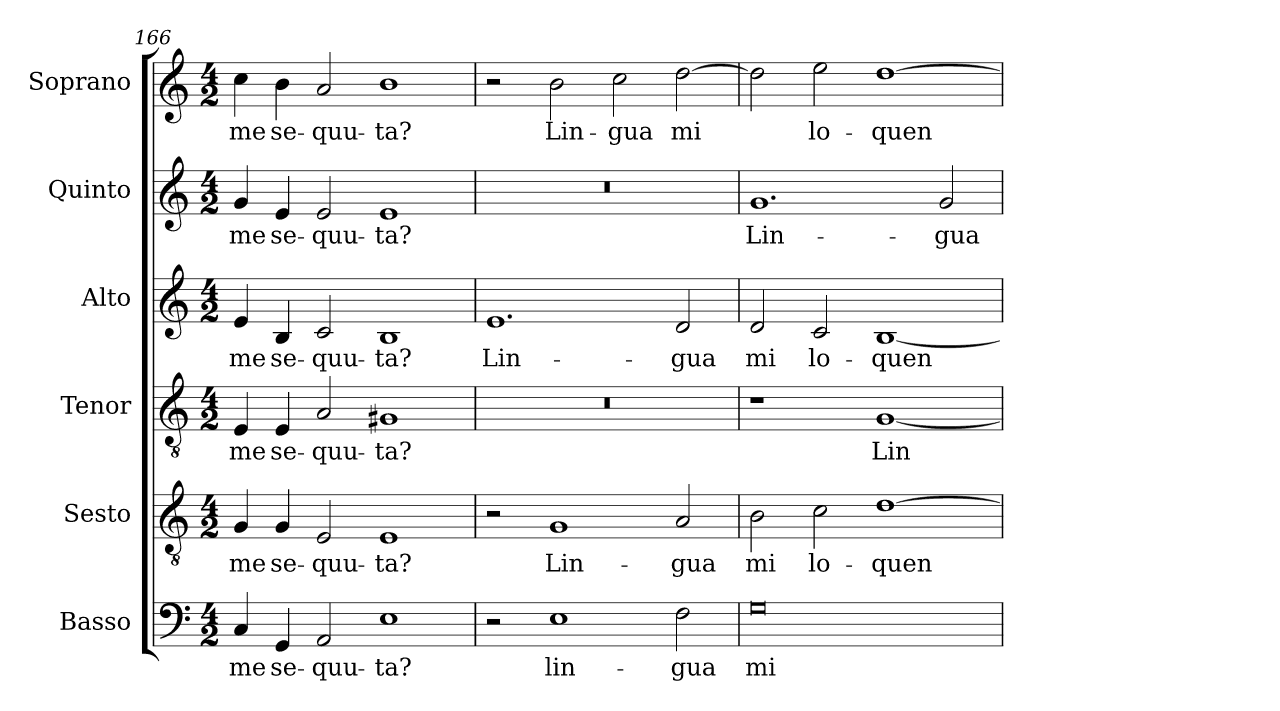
**kern	**text	**kern	**text	**kern	**text	**kern	**text	**kern	**text	**kern	**text
*part6	*part6	*part5	*part5	*part4	*part4	*part3	*part3	*part2	*part2	*part1	*part1
*staff6	*staff6	*staff5	*staff5	*staff4	*staff4	*staff3	*staff3	*staff2	*staff2	*staff1	*staff1
*I"Basso	*	*I"Sesto	*	*I"Tenor	*	*I"Alto	*	*I"Quinto	*	*I"Soprano	*
*I'B.	*	*I'Ss.	*	*I'T.	*	*I'A.	*	*I'Q.	*	*I'S.	*
*clefF4	*	*clefGv2	*	*clefGv2	*	*clefG2	*	*clefG2	*	*clefG2	*
*	*	*ITrd7c12	*	*ITrd7c12	*	*	*	*	*	*	*
*k[]	*	*k[]	*	*k[]	*	*k[]	*	*k[]	*	*k[]	*
*C:	*	*C:	*	*C:	*	*C:	*	*C:	*	*C:	*
*M4/2	*	*M4/2	*	*M4/2	*	*M4/2	*	*M4/2	*	*M4/2	*
=166	=166	=166	=166	=166	=166	=166	=166	=166	=166	=166	=166
!	!LO:LY:b:color=#000000	!	!	!	!	!	!	!	!	!	!
!	!	!	!LO:LY:b:color=#000000	!	!	!	!	!	!	!	!
!	!	!	!	!	!LO:LY:b:color=#000000	!	!	!	!	!	!
!	!	!	!	!	!	!	!LO:LY:b:color=#000000	!	!	!	!
!	!	!	!	!	!	!	!	!	!LO:LY:b:color=#000000	!	!
!	!	!	!	!	!	!	!	!	!	!	!LO:LY:b:color=#000000
4Ci/	-me	4GGi/	-me	4EEi/	-me	4ei/	-me	4gi/	-me	4cci\	-me
!	!LO:LY:b:color=#000000	!	!	!	!	!	!	!	!	!	!
!	!	!	!LO:LY:b:color=#000000	!	!	!	!	!	!	!	!
!	!	!	!	!	!LO:LY:b:color=#000000	!	!	!	!	!	!
!	!	!	!	!	!	!	!LO:LY:b:color=#000000	!	!	!	!
!	!	!	!	!	!	!	!	!	!LO:LY:b:color=#000000	!	!
!	!	!	!	!	!	!	!	!	!	!	!LO:LY:b:color=#000000
4GGi/	se-	4GGi/	se-	4EEi/	se-	4Bi/	se-	4ei/	se-	4bi\	se-
!	!LO:LY:b:color=#000000	!	!	!	!	!	!	!	!	!	!
!	!	!	!LO:LY:b:color=#000000	!	!	!	!	!	!	!	!
!	!	!	!	!	!LO:LY:b:color=#000000	!	!	!	!	!	!
!	!	!	!	!	!	!	!LO:LY:b:color=#000000	!	!	!	!
!	!	!	!	!	!	!	!	!	!LO:LY:b:color=#000000	!	!
!	!	!	!	!	!	!	!	!	!	!	!LO:LY:b:color=#000000
2AAi/	-quu-	2EEi/	-quu-	2AAi/	-quu-	2ci/	-quu-	2ei/	-quu-	2ai/	-quu-
!	!LO:LY:b:color=#000000	!	!	!	!	!	!	!	!	!	!
!	!	!	!LO:LY:b:color=#000000	!	!	!	!	!	!	!	!
!	!	!	!	!	!LO:LY:b:color=#000000	!	!	!	!	!	!
!	!	!	!	!	!	!	!LO:LY:b:color=#000000	!	!	!	!
!	!	!	!	!	!	!	!	!	!LO:LY:b:color=#000000	!	!
!	!	!	!	!	!	!	!	!	!	!	!LO:LY:b:color=#000000
1Ei	-ta?	1EEi	-ta?	1GG#Xi	-ta?	1Bi	-ta?	1ei	-ta?	1bi	-ta?
=167	=167	=167	=167	=167	=167	=167	=167	=167	=167	=167	=167
!	!	!	!	!LO:N:vis=1	!	!	!	!	!	!	!
!	!	!	!	!	!	!	!LO:LY:b:color=#000000	!LO:N:vis=1	!	!	!
2r	.	2r	.	0r	.	1.ei	Lin-	0r	.	2r	.
!	!LO:LY:b:color=#000000	!	!	!	!	!	!	!	!	!	!
!	!	!	!LO:LY:b:color=#000000	!	!	!	!	!	!	!	!
!	!	!	!	!	!	!	!	!	!	!	!LO:LY:b:color=#000000
1Ei	lin-	1GGi	Lin-	.	.	.	.	.	.	2bi\	Lin-
!	!	!	!	!	!	!	!	!	!	!	!LO:LY:b:color=#000000
.	.	.	.	.	.	.	.	.	.	2cci\	-gua
!	!LO:LY:b:color=#000000	!	!	!	!	!	!	!	!	!	!
!	!	!	!LO:LY:b:color=#000000	!	!	!	!	!	!	!	!
!	!	!	!	!	!	!	!LO:LY:b:color=#000000	!	!	!	!
!	!	!	!	!	!	!	!	!	!	!	!LO:LY:b:color=#000000
2Fi\	-gua	2AAi/	-gua	.	.	2di/	-gua	.	.	[2ddi\	mi
=168	=168	=168	=168	=168	=168	=168	=168	=168	=168	=168	=168
!	!LO:LY:b:color=#000000	!	!	!	!	!	!	!	!	!	!
!	!	!	!LO:LY:b:color=#000000	!	!	!	!	!	!	!	!
!	!	!	!	!	!	!	!LO:LY:b:color=#000000	!	!	!	!
!	!	!	!	!	!	!	!	!	!LO:LY:b:color=#000000	!	!
0Gi	mi	2BBi\	mi	1r	.	2di/	mi	1.gi	Lin-	2ddi\]	.
!	!	!	!LO:LY:b:color=#000000	!	!	!	!	!	!	!	!
!	!	!	!	!	!	!	!LO:LY:b:color=#000000	!	!	!	!
!	!	!	!	!	!	!	!	!	!	!	!LO:LY:b:color=#000000
.	.	2Ci\	lo-	.	.	2ci/	lo-	.	.	2eei\	lo-
!	!	!	!LO:LY:b:color=#000000	!	!	!	!	!	!	!	!
!	!	!	!	!	!LO:LY:b:color=#000000	!	!	!	!	!	!
!	!	!	!	!	!	!	!LO:LY:b:color=#000000	!	!	!	!
!	!	!	!	!	!	!	!	!	!	!	!LO:LY:b:color=#000000
.	.	[1Di	-quen-	[1GGi	Lin-	[1Bi	-quen-	.	.	[1ddi	-quen-
!	!	!	!	!	!	!	!	!	!LO:LY:b:color=#000000	!	!
.	.	.	.	.	.	.	.	2gi/	-gua	.	.
=	=	=	=	=	=	=	=	=	=	=	=
*-	*-	*-	*-	*-	*-	*-	*-	*-	*-	*-	*-
